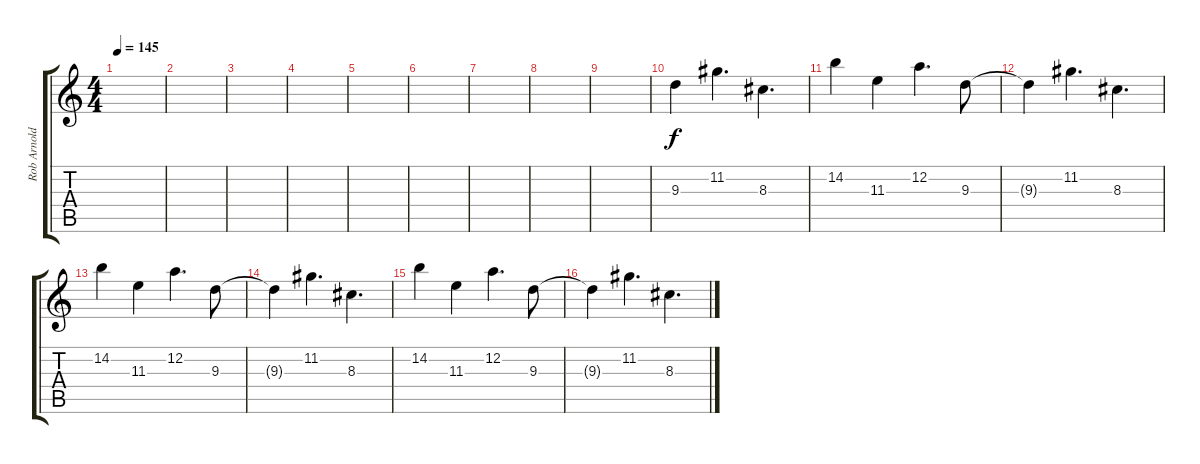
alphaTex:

\track ("Rob Arnold (lead)" "Rob Arnold") {instrument distortionguitar}
\staff {score tabs}
\tuning (D4 A3 F3 C3 G2 C2) {hide}
\ts (4 4)
\tempo 145
\clef g2
\ks c
|
|
|
|
|
|
|
|
|
9.3.4 11.2.4{d} 8.3.4{d} |
14.2.4 11.3.4 12.2.4{d} 9.3.8 |
9.3{t}.4 11.2.4{d} 8.3.4{d} |
14.2.4 11.3.4 12.2.4{d} 9.3.8 |
9.3{t}.4 11.2.4{d} 8.3.4{d} |
14.2.4 11.3.4 12.2.4{d} 9.3.8 |
9.3{t}.4 11.2.4{d} 8.3.4{d}
